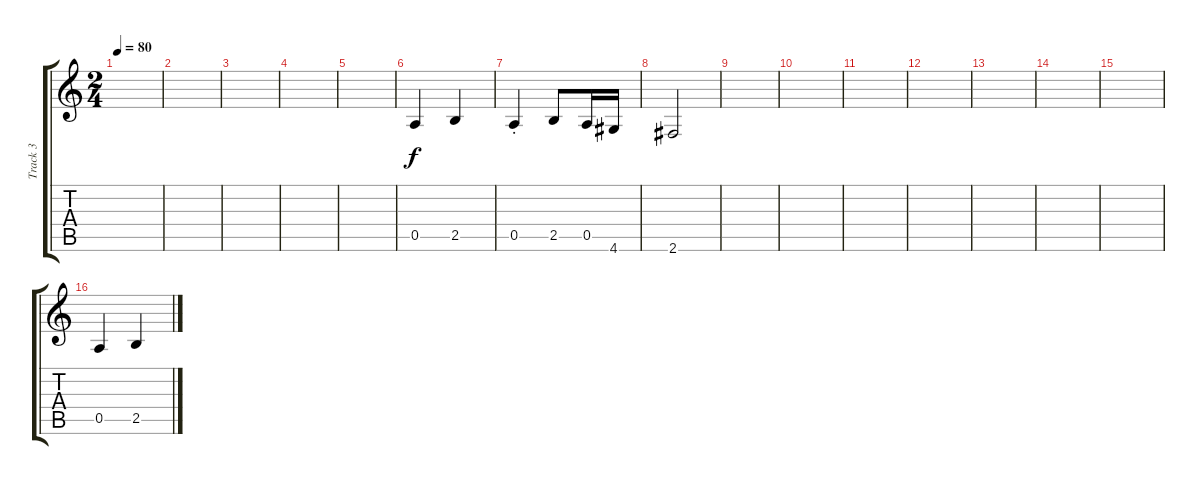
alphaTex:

\track ("Track 3" "Track 3") {instrument electricbassfinger}
\staff {score tabs}
\tuning (E4 B3 G3 D3 A2 E2) {hide}
\ts (2 4)
\tempo 80
\clef g2
\ks c
|
|
|
|
|
0.5.4 2.5.4 |
0.5{st}.4 2.5.8 0.5.16 4.6.16 |
2.6.2 |
|
|
|
|
|
|
|
0.5.4 2.5.4
